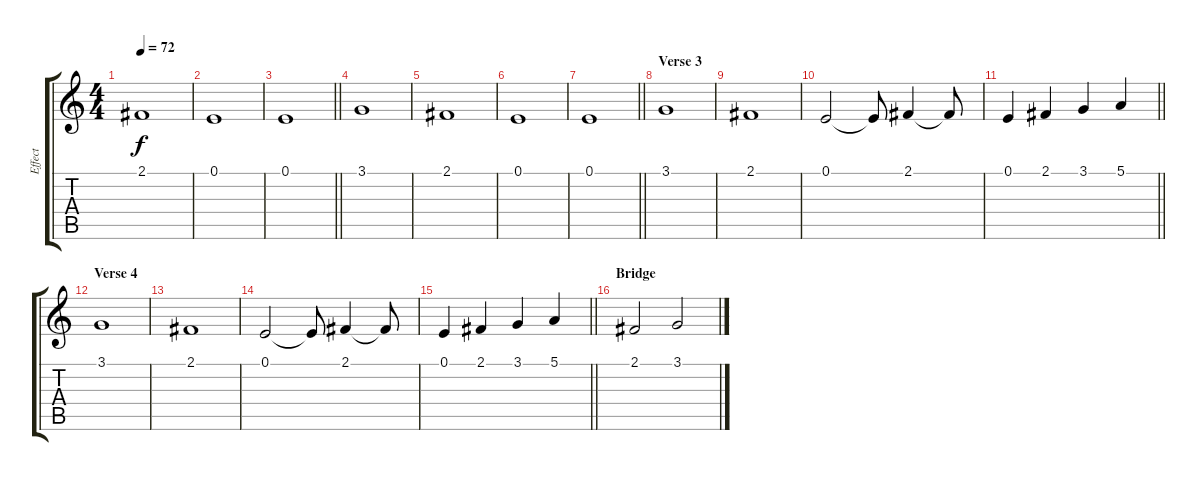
\track ("Effect" "Effect") {instrument recorder}
\staff {score tabs}
\tuning (E4 B3 G3 D3 A2 E2) {hide}
\ts (4 4)
\tempo 72
\clef g2
\ks c
2.1.1{dy f} |
0.1.1 |
\barLineRight lightlight
0.1.1 |
3.1.1 |
2.1.1 |
0.1.1 |
\barLineRight lightlight
0.1.1 |
\section ("" "Verse 3")
3.1.1 |
2.1.1 |
0.1.2 0.1{t}.8 2.1.4 2.1{t}.8 |
\barLineRight lightlight
0.1.4 2.1.4 3.1.4 5.1.4 |
\section ("" "Verse 4")
3.1.1 |
2.1.1 |
0.1.2 0.1{t}.8 2.1.4 2.1{t}.8 |
\barLineRight lightlight
0.1.4 2.1.4 3.1.4 5.1.4 |
\section ("" "Bridge")
2.1.2 3.1.2
